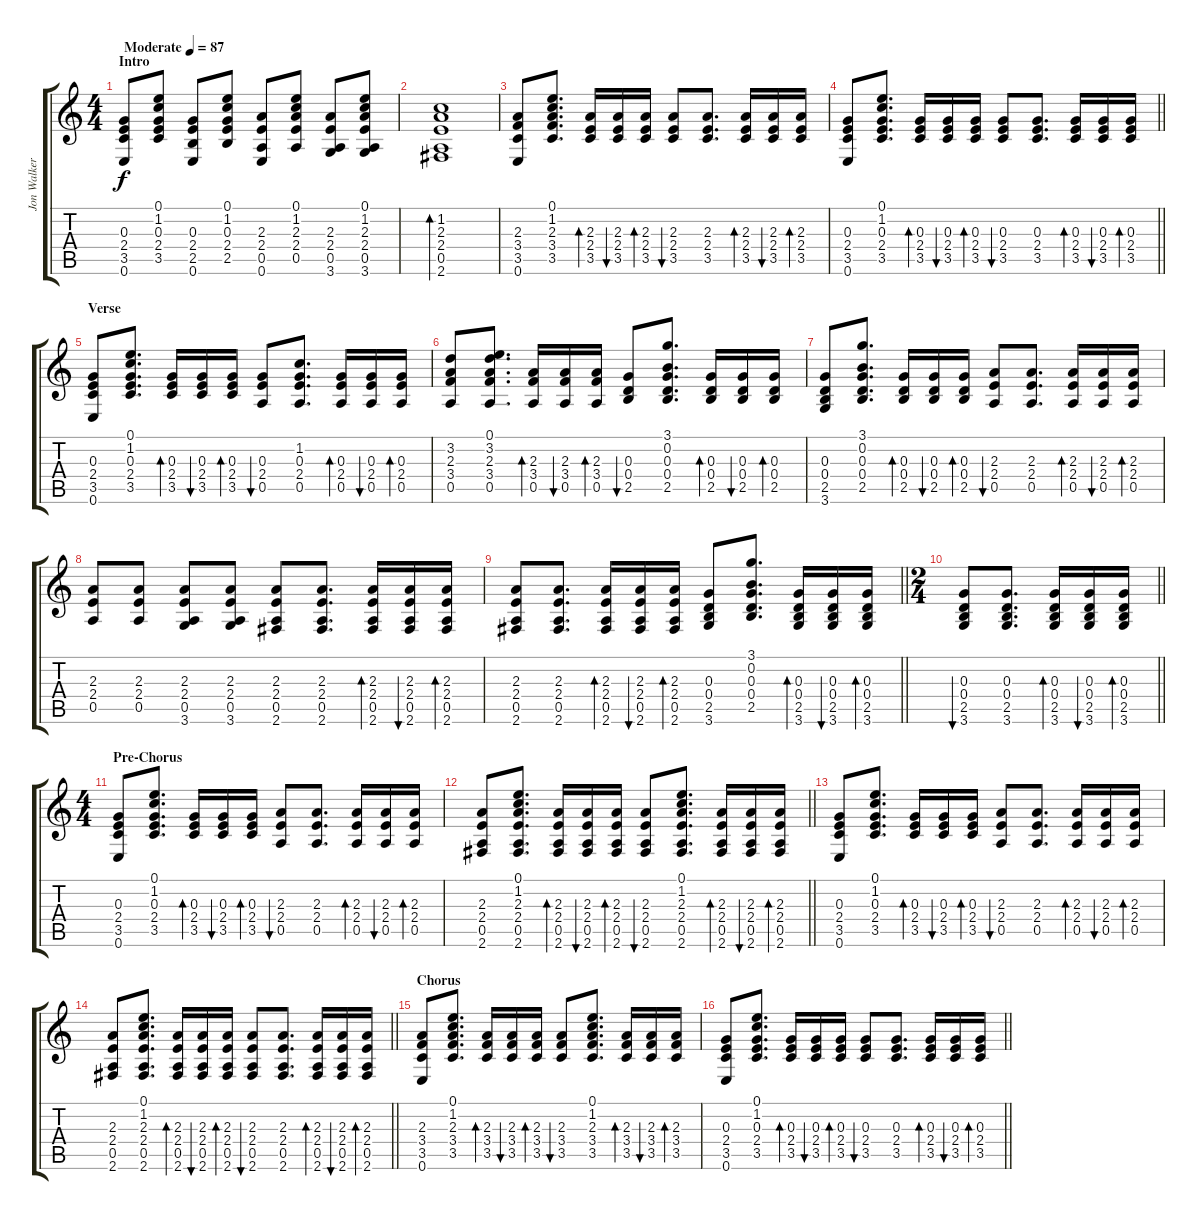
\track ("Jon Walker" "Jon Walker") {instrument acousticguitarsteel}
\staff {score tabs}
\tuning (E4 B3 G3 D3 A2 E2) {hide}
\ts (4 4)
\section ("" "Intro")
\tempo (87 "Moderate")
\clef g2
\ks c
(0.3 2.4 3.5 0.6).8{dy f instrument acousticguitarsteel} (0.1 1.2 0.3 2.4 3.5).8 (0.3 2.4 2.5 0.6).8 (0.1 1.2 0.3 2.4 2.5).8 (2.3 2.4 0.5 0.6).8 (0.1 1.2 2.3 2.4 0.5).8 (2.3 2.4 0.5 3.6).8 (0.1 1.2 2.3 2.4 0.5 3.6).8 |
(1.2 2.3 2.4 0.5 2.6).1{bd 240} |
(2.3 3.4 3.5 0.6).8 (0.1 1.2 2.3 3.4 3.5).8{d} (2.3 2.4 3.5).16{bd 240} (2.3 2.4 3.5).16{bu 240} (2.3 2.4 3.5).16{bd 240} (2.3 2.4 3.5).8{bu 240} (2.3 2.4 3.5).8{d} (2.3 2.4 3.5).16{bd 240} (2.3 2.4 3.5).16{bu 240} (2.3 2.4 3.5).16{bd 240} |
\barLineRight lightlight
(0.3 2.4 3.5 0.6).8 (0.1 1.2 0.3 2.4 3.5).8{d} (0.3 2.4 3.5).16{bd 240} (0.3 2.4 3.5).16{bu 240} (0.3 2.4 3.5).16{bd 240} (0.3 2.4 3.5).8{bu 240} (0.3 2.4 3.5).8{d} (0.3 2.4 3.5).16{bd 240} (0.3 2.4 3.5).16{bu 240} (0.3 2.4 3.5).16{bd 240} |
\section ("" "Verse")
(0.3 2.4 3.5 0.6).8 (0.1 1.2 0.3 2.4 3.5).8{d} (0.3 2.4 3.5).16{bd 240} (0.3 2.4 3.5).16{bu 240} (0.3 2.4 3.5).16{bd 240} (0.3 2.4 0.5).8{bu 240} (1.2 0.3 2.4 0.5).8{d} (0.3 2.4 0.5).16{bd 240} (0.3 2.4 0.5).16{bu 240} (0.3 2.4 0.5).16{bd 240} |
(3.2 2.3 3.4 0.5).8 (0.1 3.2 2.3 3.4 0.5).8{d} (2.3 3.4 0.5).16{bd 240} (2.3 3.4 0.5).16{bu 240} (2.3 3.4 0.5).16{bd 240} (0.3 0.4 2.5).8{bu 240} (3.1 0.2 0.3 0.4 2.5).8{d} (0.3 0.4 2.5).16{bd 240} (0.3 0.4 2.5).16{bu 240} (0.3 0.4 2.5).16{bd 240} |
(0.3 0.4 2.5 3.6).8 (3.1 0.2 0.3 0.4 2.5).8{d} (0.3 0.4 2.5).16{bd 240} (0.3 0.4 2.5).16{bu 240} (0.3 0.4 2.5).16{bd 240} (2.3 2.4 0.5).8{bu 240} (2.3 2.4 0.5).8{d} (2.3 2.4 0.5).16{bd 240} (2.3 2.4 0.5).16{bu 240} (2.3 2.4 0.5).16{bd 240} |
(2.3 2.4 0.5).8 (2.3 2.4 0.5).8 (2.3 2.4 0.5 3.6).8 (2.3 2.4 0.5 3.6).8 (2.3 2.4 0.5 2.6).8 (2.3 2.4 0.5 2.6).8{d} (2.3 2.4 0.5 2.6).16{bd 240} (2.3 2.4 0.5 2.6).16{bu 240} (2.3 2.4 0.5 2.6).16{bd 240} |
\barLineRight lightlight
(2.3 2.4 0.5 2.6).8 (2.3 2.4 0.5 2.6).8{d} (2.3 2.4 0.5 2.6).16{bd 240} (2.3 2.4 0.5 2.6).16{bu 240} (2.3 2.4 0.5 2.6).16{bd 240} (0.3 0.4 2.5 3.6).8 (3.1 0.2 0.3 0.4 2.5).8{d} (0.3 0.4 2.5 3.6).16{bd 240} (0.3 0.4 2.5 3.6).16{bu 240} (0.3 0.4 2.5 3.6).16{bd 240} |
\ts (2 4)
\barLineRight lightlight
(0.3 0.4 2.5 3.6).8{bu 240} (0.3 0.4 2.5 3.6).8{d} (0.3 0.4 2.5 3.6).16{bd 240} (0.3 0.4 2.5 3.6).16{bu 240} (0.3 0.4 2.5 3.6).16{bd 240} |
\ts (4 4)
\section ("" "Pre-Chorus")
(0.3 2.4 3.5 0.6).8 (0.1 1.2 0.3 2.4 3.5).8{d} (0.3 2.4 3.5).16{bd 240} (0.3 2.4 3.5).16{bu 240} (0.3 2.4 3.5).16{bd 240} (2.3 2.4 0.5).8{bu 240} (2.3 2.4 0.5).8{d} (2.3 2.4 0.5).16{bd 240} (2.3 2.4 0.5).16{bu 240} (2.3 2.4 0.5).16{bd 240} |
\barLineRight lightlight
(2.3 2.4 0.5 2.6).8 (0.1 1.2 2.3 2.4 0.5 2.6).8{d} (2.3 2.4 0.5 2.6).16{bd 240} (2.3 2.4 0.5 2.6).16{bu 240} (2.3 2.4 0.5 2.6).16{bd 240} (2.3 2.4 0.5 2.6).8{bu 240} (0.1 1.2 2.3 2.4 0.5 2.6).8{d} (2.3 2.4 0.5 2.6).16{bd 240} (2.3 2.4 0.5 2.6).16{bu 240} (2.3 2.4 0.5 2.6).16{bd 240} |
(0.3 2.4 3.5 0.6).8 (0.1 1.2 0.3 2.4 3.5).8{d} (0.3 2.4 3.5).16{bd 240} (0.3 2.4 3.5).16{bu 240} (0.3 2.4 3.5).16{bd 240} (2.3 2.4 0.5).8{bu 240} (2.3 2.4 0.5).8{d} (2.3 2.4 0.5).16{bd 240} (2.3 2.4 0.5).16{bu 240} (2.3 2.4 0.5).16{bd 240} |
\barLineRight lightlight
(2.3 2.4 0.5 2.6).8 (0.1 1.2 2.3 2.4 0.5 2.6).8{d} (2.3 2.4 0.5 2.6).16{bd 240} (2.3 2.4 0.5 2.6).16{bu 240} (2.3 2.4 0.5 2.6).16{bd 240} (2.3 2.4 0.5 2.6).8{bu 240} (2.3 2.4 0.5 2.6).8{d} (2.3 2.4 0.5 2.6).16{bd 240} (2.3 2.4 0.5 2.6).16{bu 240} (2.3 2.4 0.5 2.6).16{bd 240} |
\section ("" "Chorus")
(2.3 3.4 3.5 0.6).8 (0.1 1.2 2.3 3.4 3.5).8{d} (2.3 3.4 3.5).16{bd 240} (2.3 3.4 3.5).16{bu 240} (2.3 3.4 3.5).16{bd 240} (2.3 3.4 3.5).8{bu 240} (0.1 1.2 2.3 3.4 3.5).8{d} (2.3 3.4 3.5).16{bd 240} (2.3 3.4 3.5).16{bu 240} (2.3 3.4 3.5).16{bd 240} |
\barLineRight lightlight
(0.3 2.4 3.5 0.6).8 (0.1 1.2 0.3 2.4 3.5).8{d} (0.3 2.4 3.5).16{bd 240} (0.3 2.4 3.5).16{bu 240} (0.3 2.4 3.5).16{bd 240} (0.3 2.4 3.5).8{bu 240} (0.3 2.4 3.5).8{d} (0.3 2.4 3.5).16{bd 240} (0.3 2.4 3.5).16{bu 240} (0.3 2.4 3.5).16{bd 240}
